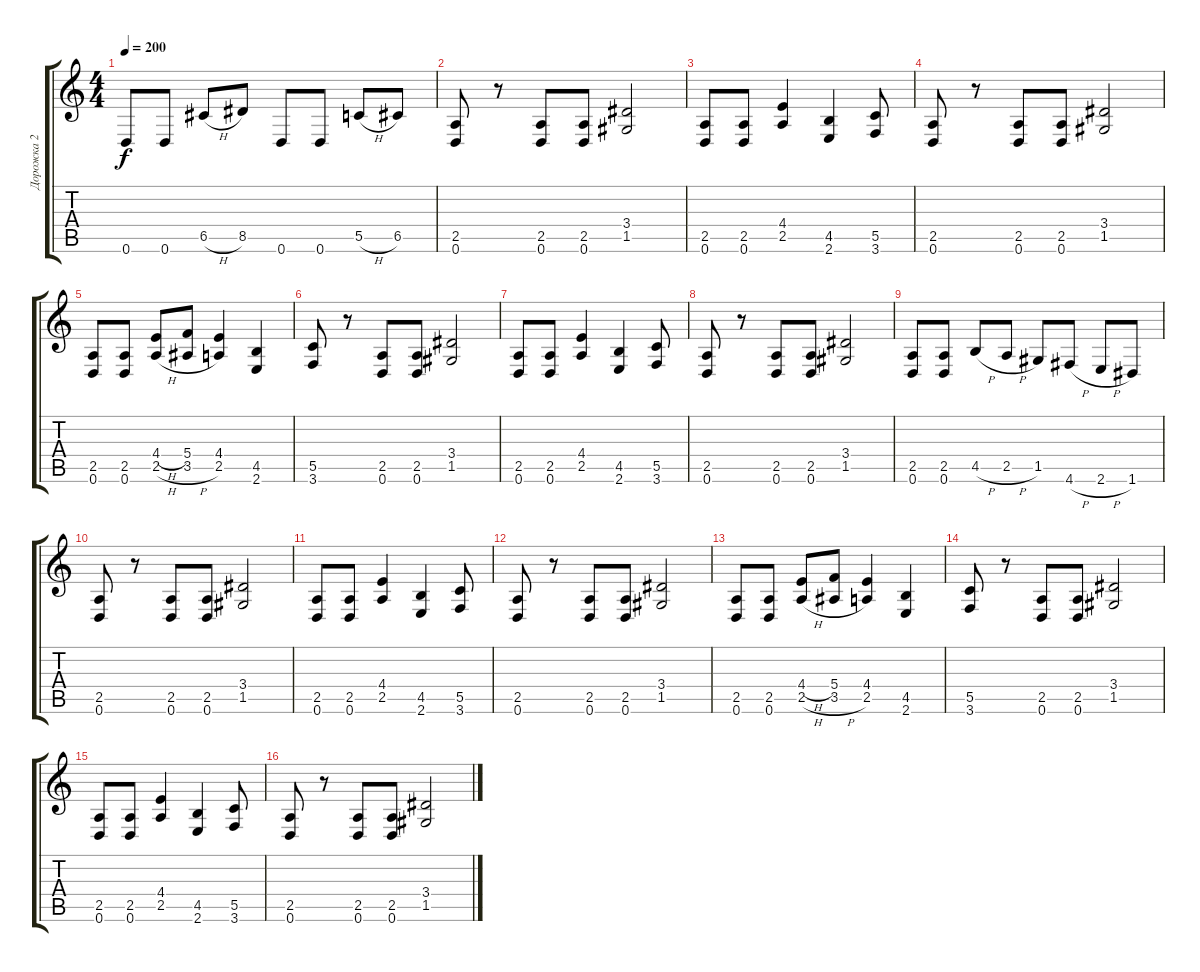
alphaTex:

\track ("Дорожка 2" "Дорожка 2") {instrument overdrivenguitar}
\staff {score tabs}
\tuning (D4 A3 F3 C3 G2 D2) {hide}
\ts (4 4)
\tempo 200
\clef g2
\ks c
0.6.8{dy f} 0.6.8 6.5{h}.8 8.5.8 0.6.8 0.6.8 5.5{h}.8 6.5.8 |
(2.5 0.6).8 r.8 (2.5 0.6).8 (2.5 0.6).8 (3.4 1.5).2 |
(2.5 0.6).8 (2.5 0.6).8 (4.4 2.5).4 (4.5 2.6).4 (5.5 3.6).8 |
(2.5 0.6).8 r.8 (2.5 0.6).8 (2.5 0.6).8 (3.4 1.5).2 |
(2.5 0.6).8 (2.5 0.6).8 (4.4{h} 2.5{h}).8 (5.4 3.5{h}).8 (4.4 2.5).4 (4.5 2.6).4 |
(5.5 3.6).8 r.8 (2.5 0.6).8 (2.5 0.6).8 (3.4 1.5).2 |
(2.5 0.6).8 (2.5 0.6).8 (4.4 2.5).4 (4.5 2.6).4 (5.5 3.6).8 |
(2.5 0.6).8 r.8 (2.5 0.6).8 (2.5 0.6).8 (3.4 1.5).2 |
(2.5 0.6).8 (2.5 0.6).8 4.5{h}.8 2.5{h}.8 1.5.8 4.6{h}.8 2.6{h}.8 1.6.8 |
(2.5 0.6).8 r.8 (2.5 0.6).8 (2.5 0.6).8 (3.4 1.5).2 |
(2.5 0.6).8 (2.5 0.6).8 (4.4 2.5).4 (4.5 2.6).4 (5.5 3.6).8 |
(2.5 0.6).8 r.8 (2.5 0.6).8 (2.5 0.6).8 (3.4 1.5).2 |
(2.5 0.6).8 (2.5 0.6).8 (4.4{h} 2.5{h}).8 (5.4 3.5{h}).8 (4.4 2.5).4 (4.5 2.6).4 |
(5.5 3.6).8 r.8 (2.5 0.6).8 (2.5 0.6).8 (3.4 1.5).2 |
(2.5 0.6).8 (2.5 0.6).8 (4.4 2.5).4 (4.5 2.6).4 (5.5 3.6).8 |
(2.5 0.6).8 r.8 (2.5 0.6).8 (2.5 0.6).8 (3.4 1.5).2
